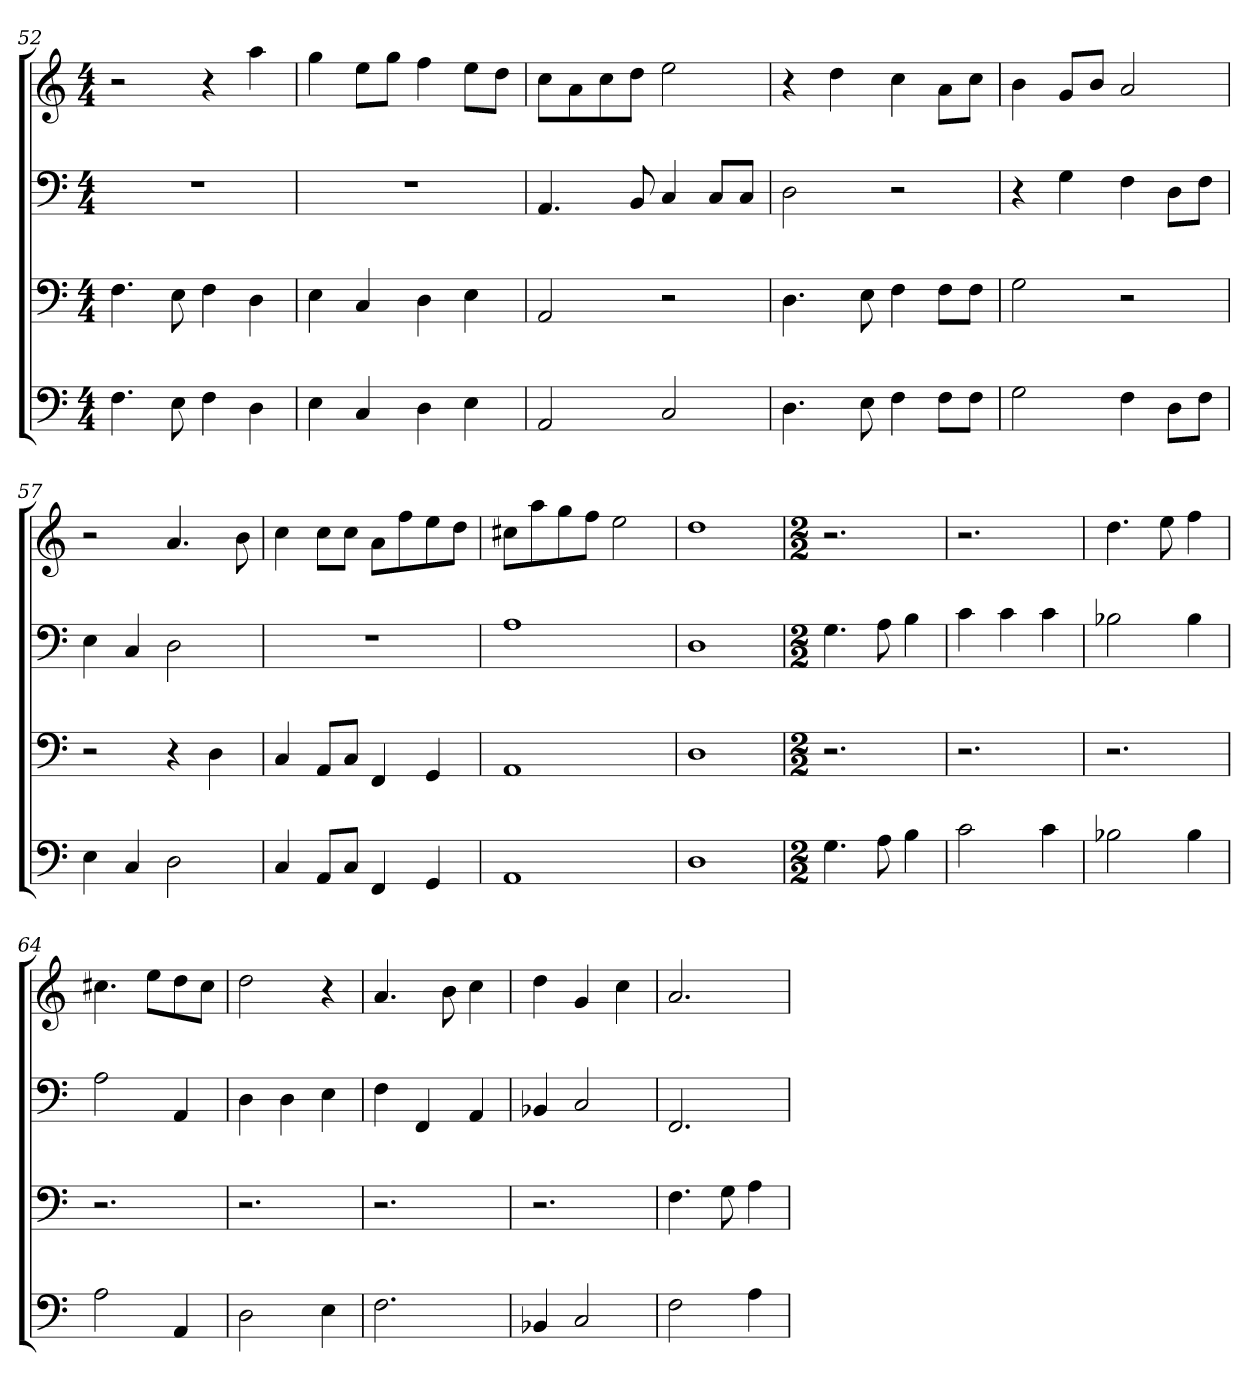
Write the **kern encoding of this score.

**kern	**kern	**kern	**kern
*part4	*part3	*part2	*part1
*staff4	*staff3	*staff2	*staff1
*clefF4	*clefF4	*clefF4	*clefG2
*k[]	*k[]	*k[]	*k[]
*M4/4	*M4/4	*M4/4	*M4/4
=52	=52	=52	=52
4.F\	4.F\	1r	2r
8E\	8E\	.	.
4F\	4F\	.	4r
4D\	4D\	.	4aa\
=53	=53	=53	=53
4E\	4E\	1r	4gg\
4C/	4C/	.	8ee\L
.	.	.	8gg\J
4D\	4D\	.	4ff\
4E\	4E\	.	8ee\L
.	.	.	8dd\J
=54	=54	=54	=54
2AA/	2AA/	4.AA/	8cc\L
.	.	.	8a\
.	.	.	8cc\
.	.	8BB/	8dd\J
2C/	2r	4C/	2ee\
.	.	8C/L	.
.	.	8C/J	.
=55	=55	=55	=55
4.D\	4.D\	2D\	4r
.	.	.	4dd\
8E\	8E\	.	.
4F\	4F\	2r	4cc\
8F\L	8F\L	.	8a\L
8F\J	8F\J	.	8cc\J
=56	=56	=56	=56
2G\	2G\	4r	4b\
.	.	4G\	8g/L
.	.	.	8b/J
4F\	2r	4F\	2a/
8D\L	.	8D\L	.
8F\J	.	8F\J	.
=57	=57	=57	=57
4E\	2r	4E\	2r
4C/	.	4C/	.
2D\	4r	2D\	4.a/
.	4D\	.	.
.	.	.	8b\
=58	=58	=58	=58
4C/	4C/	1r	4cc\
8AA/L	8AA/L	.	8cc\L
8C/J	8C/J	.	8cc\J
4FF/	4FF/	.	8a\L
.	.	.	8ff\
4GG/	4GG/	.	8ee\
.	.	.	8dd\J
=59	=59	=59	=59
1AA	1AA	1A	8cc#X\L
.	.	.	8aa\
.	.	.	8gg\
.	.	.	8ff\J
.	.	.	2ee\
=60	=60	=60	=60
1D	1D	1D	1dd
=61	=61	=61	=61
*M2/2	*M2/2	*M2/2	*M2/2
4.G\	2.r	4.G\	2.r
8A\	.	8A\	.
4B\	.	4B\	.
=62	=62	=62	=62
2c\	2.r	4c\	2.r
.	.	4c\	.
4c\	.	4c\	.
=63	=63	=63	=63
2B-X\	2.r	2B-X\	4.dd\
.	.	.	8ee\
4B-\	.	4B-\	4ff\
=64	=64	=64	=64
2A\	2.r	2A\	4.cc#X\
.	.	.	8ee\L
4AA/	.	4AA/	8dd\
.	.	.	8cc#\J
=65	=65	=65	=65
2D\	2.r	4D\	2dd\
.	.	4D\	.
4E\	.	4E\	4r
=66	=66	=66	=66
2.F\	2.r	4F\	4.a/
.	.	4FF/	.
.	.	.	8b\
.	.	4AA/	4cc\
=67	=67	=67	=67
4BB-X/	2.r	4BB-X/	4dd\
2C/	.	2C/	4g/
.	.	.	4cc\
=68	=68	=68	=68
2F\	4.F\	2.FF/	2.a/
.	8G\	.	.
4A\	4A\	.	.
=	=	=	=
*-	*-	*-	*-
